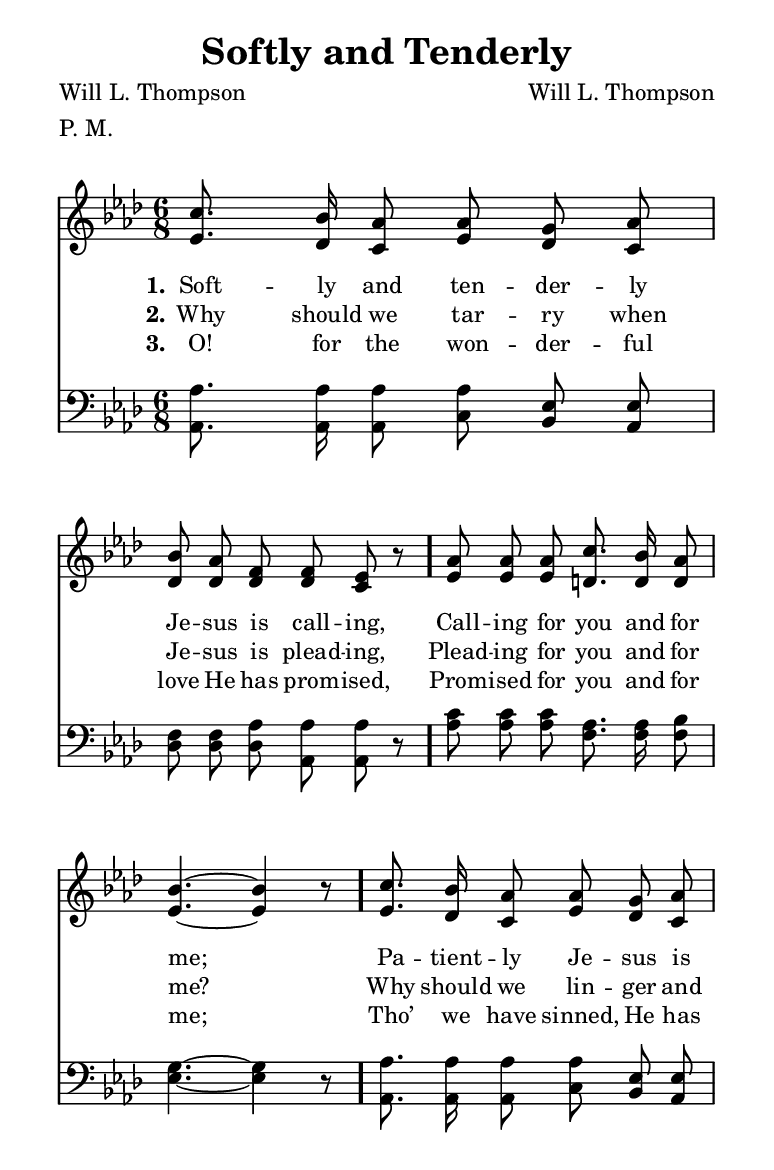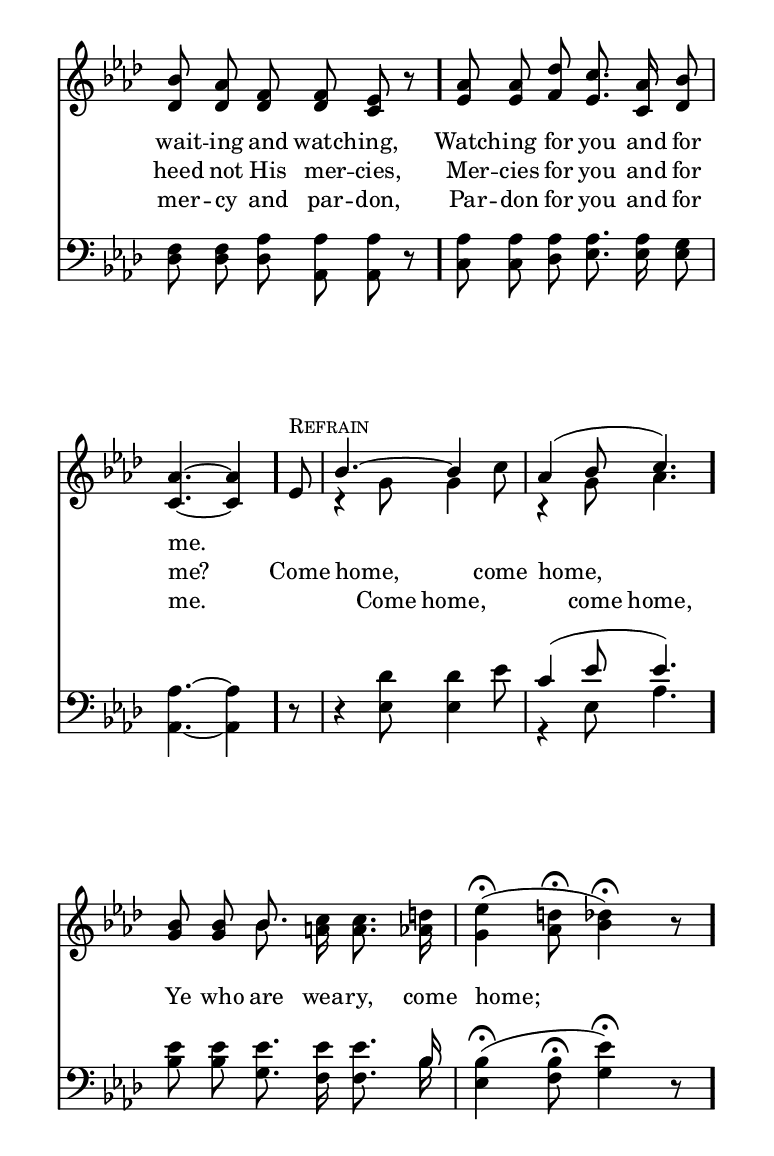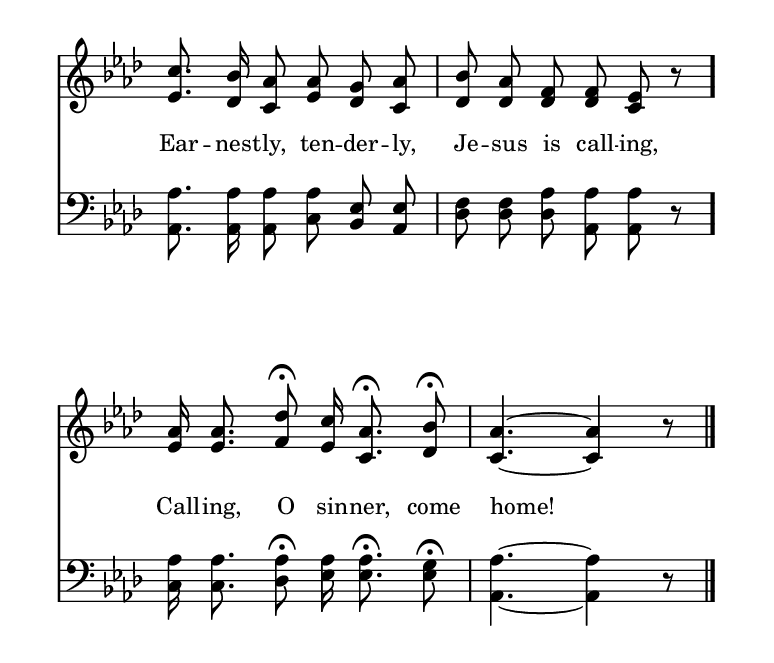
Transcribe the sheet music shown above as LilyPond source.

\include "common/global.ily"
\paper {
  \include "common/paper.ily"
}

\header{
  hymnnumber = "118"
  title = "Softly and Tenderly"
  tunename = ""
  meter = "P. M."
  poet = "Will L. Thompson"
  composer = "Will L. Thompson"
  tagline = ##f
}

ta = { \tempo 8=120 }
tb = { \tempo 8=60 }

global = {
  \include "common/overrides.ily"
  \override Staff.TimeSignature.style = #'numbered
  \time 6/8
  \override Score.MetronomeMark.transparent = ##t % hide all fermata changes too
  \ta
  \key aes \major
  \autoBeamOff
}

patternA = { c8. bes16 aes8 aes g aes | bes aes f f ees c | }
patternB = { aes8 aes aes c8. bes16 aes8 | bes4. ~ bes4 c8 | }
patternC = { aes8 aes des c8. aes16 bes8 | aes4. ~ aes4 }

notesSoprano = {
\global
\relative c'' {

  c8. bes16 aes8 aes g aes | bes aes f f ees r |
  aes8 aes aes c8. bes16 aes8 | bes4. ~ bes4 r8 |
  c8. bes16 aes8 aes g aes | bes aes f f ees r |
  aes8 aes des c8. aes16 bes8 | aes4. ~ aes4

  \eogbreak
  << s^\markup { \small \caps "Refrain" }
  { ees8 | bes'4. ~ bes4 c8 | aes4( bes8 c4.) } >>
  bes8 bes bes8. c16 c8. d16 | \tb ees4( \fermata d8 \fermata des4) \fermata r8 |
  \ta c8. bes16 aes8 aes g aes | bes aes f f ees r |
  aes16 aes8. \tb des8 \fermata \ta c16 \tb aes8. \fermata bes8 \fermata \ta | aes4. ~ aes4 r8 |

  \bar "|."

}
}

notesAlto = {
\global
\relative e' {

  \changePitch \patternA { ees des c ees des c | des des des des c r }
  \changePitch \patternB { ees ees ees d d d | ees ees r }
  \changePitch \patternA { ees des c ees des c | des des des des c r }
  \changePitch \patternC { ees ees f ees c des | c c }

  r8 | r4 g'8 g4 r8 | r4 g8 aes4. |
  g8 g bes8. a16 a8. aes16 | g4( aes8 bes4) r8 |
  \changePitch \patternA { ees, des c ees des c | des des des des c r }
  ees16 ees8. f8 ees16 c8. des8 | c4. ~ c4 r8 |

}
}

notesTenor = {
\global
\relative a {

  \changePitch \patternA { aes aes aes aes ees ees | f f aes aes aes r }
  \changePitch \patternB { c c c aes aes bes | g g r }
  \changePitch \patternA { aes aes aes aes ees ees | f f aes aes aes r }
  \changePitch \patternC { aes aes aes aes aes g | aes aes }

  r8 | r4 des8 des4 ees8 | c4( ees8 ees4.) |
  ees8 ees ees8. ees16 ees8. bes16 | bes4( bes8 ees4) r8 |
  \changePitch \patternA { aes, aes aes aes ees ees | f f aes aes aes r }
  aes16 aes8. aes8 aes16 aes8. g8 | aes4. ~ aes4 r8

}
}

notesBass = {
\global
\relative f, {

  \changePitch \patternA { aes aes aes c bes aes | des des des aes aes r }
  \changePitch \patternB { aes' aes aes f f f | ees ees r }
  \changePitch \patternA { aes, aes aes c bes aes | des des des aes aes r }
  \changePitch \patternC { c c des ees ees ees | aes, aes }

  r8 | r4 ees'8 ees4 r8 | r4 ees8 aes4. |
  bes8 bes g8. f16 f8. bes16 | ees,4( \fermata f8 \fermata g4) \fermata r8 |
  \changePitch \patternA { aes, aes aes c bes aes | des des des aes aes r }
  c16 c8. des8 \fermata ees16 ees8. \fermata ees8 \fermata | aes,4. ~ aes4 r8

}
}

Refrain = \lyricmode {

Come home, come home, \bar "."
Ye who are wea -- ry, come home; \bar "."
Ear -- nest -- ly, ten -- der -- ly, Je -- sus is call -- ing, \bar "."
Call -- ing, O sin -- ner, come home! \bar "."

}

wordsA = \lyricmode {
\set stanza = "1."

Soft -- ly and ten -- der -- ly Je -- sus is call -- ing, \bar "."
Call -- ing for you and for me; \bar "."
Pa -- tient -- ly Je -- sus is wait -- ing and watch -- ing, \bar "."
Watch -- ing for you and for me. \bar "."

}

wordsB = \lyricmode {
\set stanza = "2."

Why should we tar -- ry when Je -- sus is plead -- ing,
Plead -- ing for you and for me?
Why should we lin -- ger and heed not His mer -- cies,
Mer -- cies for you and for me?

\Refrain

}

wordsC = \lyricmode {
\set stanza = "3."

O! for the won -- der -- ful love He has prom -- ised,
Prom -- ised for you and for me;
Tho’ we have sinned, He has mer -- cy and par -- don,
Par -- don for you and for me.

}

underWords = \lyricmode {

{ \repeat unfold 36 { \skip 4 } }
Come home, come home,

}

\score {
  \context ChoirStaff <<
    \context Staff = upper <<
      \set Staff.autoBeaming = ##f
      \set ChoirStaff.systemStartDelimiter = #'SystemStartBar
      \set ChoirStaff.printPartCombineTexts = ##f
      \partcombine #'(2 . 9) \notesSoprano \notesAlto
      \context NullVoice = sopranos { \voiceOne << \notesSoprano >> }
      \context NullVoice = altos { \voiceTwo << \notesAlto >> }
      \context Lyrics = one   \lyricsto sopranos \wordsA
      \context Lyrics = two   \lyricsto sopranos \wordsB
      \context Lyrics = three \lyricsto sopranos \wordsC
      \context Lyrics = three \lyricsto altos \underWords
    >>
    \context Staff = men <<
      \clef bass
      \set ChoirStaff.printPartCombineTexts = ##f
      \partcombine #'(2 . 9) \notesTenor \notesBass
      \context NullVoice = tenors { \voiceOne << \notesTenor >> }
      \context NullVoice = basses { \voiceTwo << \notesBass >> }
    >>
  >>
  \layout {
    \include "common/layout.ily"
  }
  \midi{
    \include "common/midi.ily"
  }
}

\version "2.19.49"  % necessary for upgrading to future LilyPond versions.

% vi:set et ts=2 sw=2 ai nocindent syntax=lilypond:
